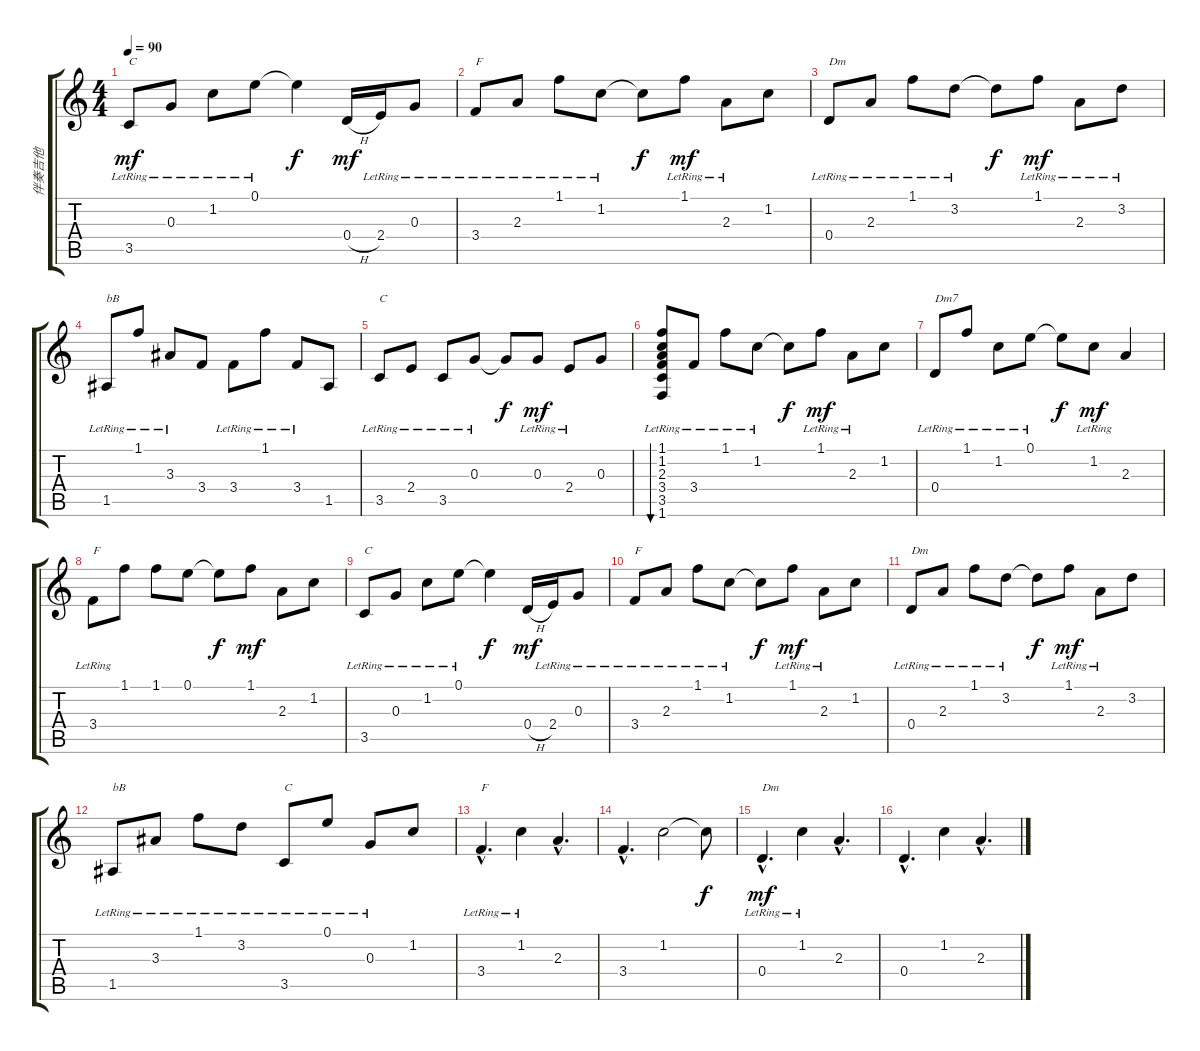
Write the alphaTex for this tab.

\track ("伴奏吉他" "伴奏吉他") {instrument acousticguitarsteel}
\staff {score tabs}
\tuning (E4 B3 G3 D3 A2 E2) {hide}
\ts (4 4)
\tempo 90
\clef g2
\ks c
3.5{lr}.8{txt "C" dy mf} 0.3{lr}.8 1.2{lr}.8 0.1{lr}.8 0.1{t}.4{dy f} 0.4{h}.16{dy mf} 2.4{lr}.16 0.3{lr}.8 |
3.4{lr}.8{txt "F"} 2.3{lr}.8 1.1{lr}.8 1.2{lr}.8 1.2{t}.8{dy f} 1.1{lr}.8{dy mf} 2.3{lr}.8 1.2.8 |
0.4{lr}.8{txt "Dm"} 2.3{lr}.8 1.1{lr}.8 3.2{lr}.8 3.2{t}.8{dy f} 1.1{lr}.8{dy mf} 2.3{lr}.8 3.2{lr}.8 |
1.5{lr}.8{txt "bB"} 1.1{lr}.8 3.3{lr}.8 3.4.8 3.4{lr}.8 1.1{lr}.8 3.4{lr}.8 1.5.8 |
3.5{lr}.8{txt "C"} 2.4{lr}.8 3.5{lr}.8 0.3{lr}.8 0.3{t}.8{dy f} 0.3{lr}.8{dy mf} 2.4{lr}.8 0.3.8 |
(1.1{lr} 1.2{lr} 2.3{lr} 3.4 3.5{lr} 1.6{lr}).8{bu 120} 3.4{lr}.8 1.1{lr}.8 1.2{lr}.8 1.2{t}.8{dy f} 1.1{lr}.8{dy mf} 2.3{lr}.8 1.2.8 |
0.4{lr}.8{txt "Dm7"} 1.1{lr}.8 1.2{lr}.8 0.1{lr}.8 0.1{t}.8{dy f} 1.2{lr}.8{dy mf} 2.3.4 |
3.4{lr}.8{txt "F"} 1.1.8 1.1.8 0.1.8 0.1{t}.8{dy f} 1.1.8{dy mf} 2.3.8 1.2.8 |
3.5{lr}.8{txt "C"} 0.3{lr}.8 1.2{lr}.8 0.1{lr}.8 0.1{t}.4{dy f} 0.4{h}.16{dy mf} 2.4{lr}.16 0.3{lr}.8 |
3.4{lr}.8{txt "F"} 2.3{lr}.8 1.1{lr}.8 1.2{lr}.8 1.2{t}.8{dy f} 1.1{lr}.8{dy mf} 2.3{lr}.8 1.2.8 |
0.4{lr}.8{txt "Dm"} 2.3{lr}.8 1.1{lr}.8 3.2{lr}.8 3.2{t}.8{dy f} 1.1{lr}.8{dy mf} 2.3{lr}.8 3.2.8 |
1.5{lr}.8{txt "bB"} 3.3{lr}.8 1.1{lr}.8 3.2{lr}.8 3.5{lr}.8{txt "C"} 0.1{lr}.8 0.3{lr}.8 1.2.8 |
3.4{hac lr}.4{d txt "F"} 1.2{lr}.4 2.3{hac}.4{d} |
3.4{hac}.4{d} 1.2.2 1.2{t}.8{dy f} |
0.4{hac lr}.4{d txt "Dm" dy mf} 1.2{lr}.4 2.3{hac}.4{d} |
0.4{hac}.4{d} 1.2.4 2.3{hac}.4{d}
